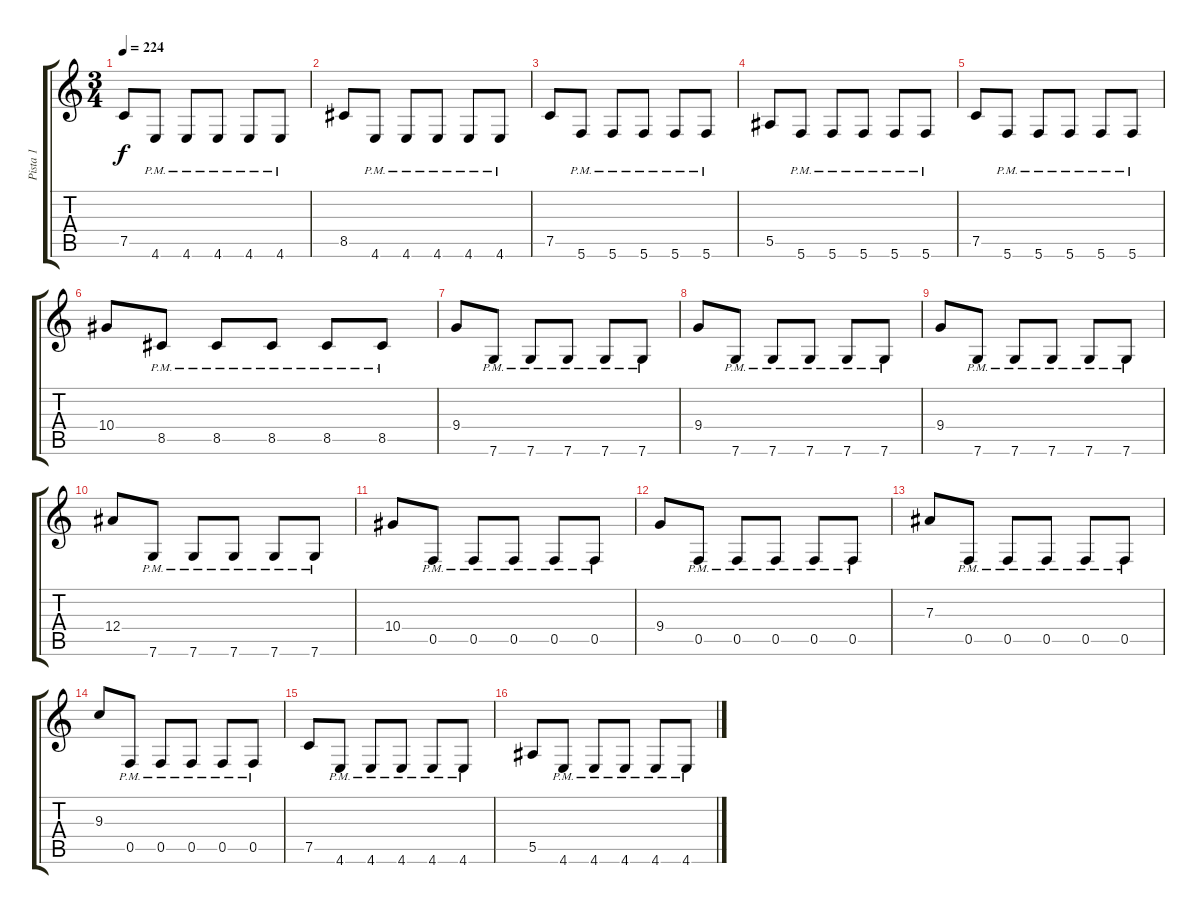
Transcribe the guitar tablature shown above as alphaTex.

\track ("Pista 1" "Pista 1") {instrument distortionguitar}
\staff {score tabs}
\tuning (C4 G3 Eb3 Bb2 F2 C2) {hide}
\ts (3 4)
\tempo 224
\clef g2
\ks c
7.5.8{dy f} 4.6{pm}.8 4.6{pm}.8 4.6{pm}.8 4.6{pm}.8 4.6{pm}.8 |
8.5.8 4.6{pm}.8 4.6{pm}.8 4.6{pm}.8 4.6{pm}.8 4.6{pm}.8 |
7.5.8 5.6{pm}.8 5.6{pm}.8 5.6{pm}.8 5.6{pm}.8 5.6{pm}.8 |
5.5.8 5.6{pm}.8 5.6{pm}.8 5.6{pm}.8 5.6{pm}.8 5.6{pm}.8 |
7.5.8 5.6{pm}.8 5.6{pm}.8 5.6{pm}.8 5.6{pm}.8 5.6{pm}.8 |
10.4.8 8.5{pm}.8 8.5{pm}.8 8.5{pm}.8 8.5{pm}.8 8.5{pm}.8 |
9.4.8 7.6{pm}.8 7.6{pm}.8 7.6{pm}.8 7.6{pm}.8 7.6{pm}.8 |
9.4.8 7.6{pm}.8 7.6{pm}.8 7.6{pm}.8 7.6{pm}.8 7.6{pm}.8 |
9.4.8 7.6{pm}.8 7.6{pm}.8 7.6{pm}.8 7.6{pm}.8 7.6{pm}.8 |
12.4.8 7.6{pm}.8 7.6{pm}.8 7.6{pm}.8 7.6{pm}.8 7.6{pm}.8 |
10.4.8 0.5{pm}.8 0.5{pm}.8 0.5{pm}.8 0.5{pm}.8 0.5{pm}.8 |
9.4.8 0.5{pm}.8 0.5{pm}.8 0.5{pm}.8 0.5{pm}.8 0.5{pm}.8 |
7.3.8 0.5{pm}.8 0.5{pm}.8 0.5{pm}.8 0.5{pm}.8 0.5{pm}.8 |
9.3.8 0.5{pm}.8 0.5{pm}.8 0.5{pm}.8 0.5{pm}.8 0.5{pm}.8 |
7.5.8 4.6{pm}.8 4.6{pm}.8 4.6{pm}.8 4.6{pm}.8 4.6{pm}.8 |
5.5.8 4.6{pm}.8 4.6{pm}.8 4.6{pm}.8 4.6{pm}.8 4.6{pm}.8
